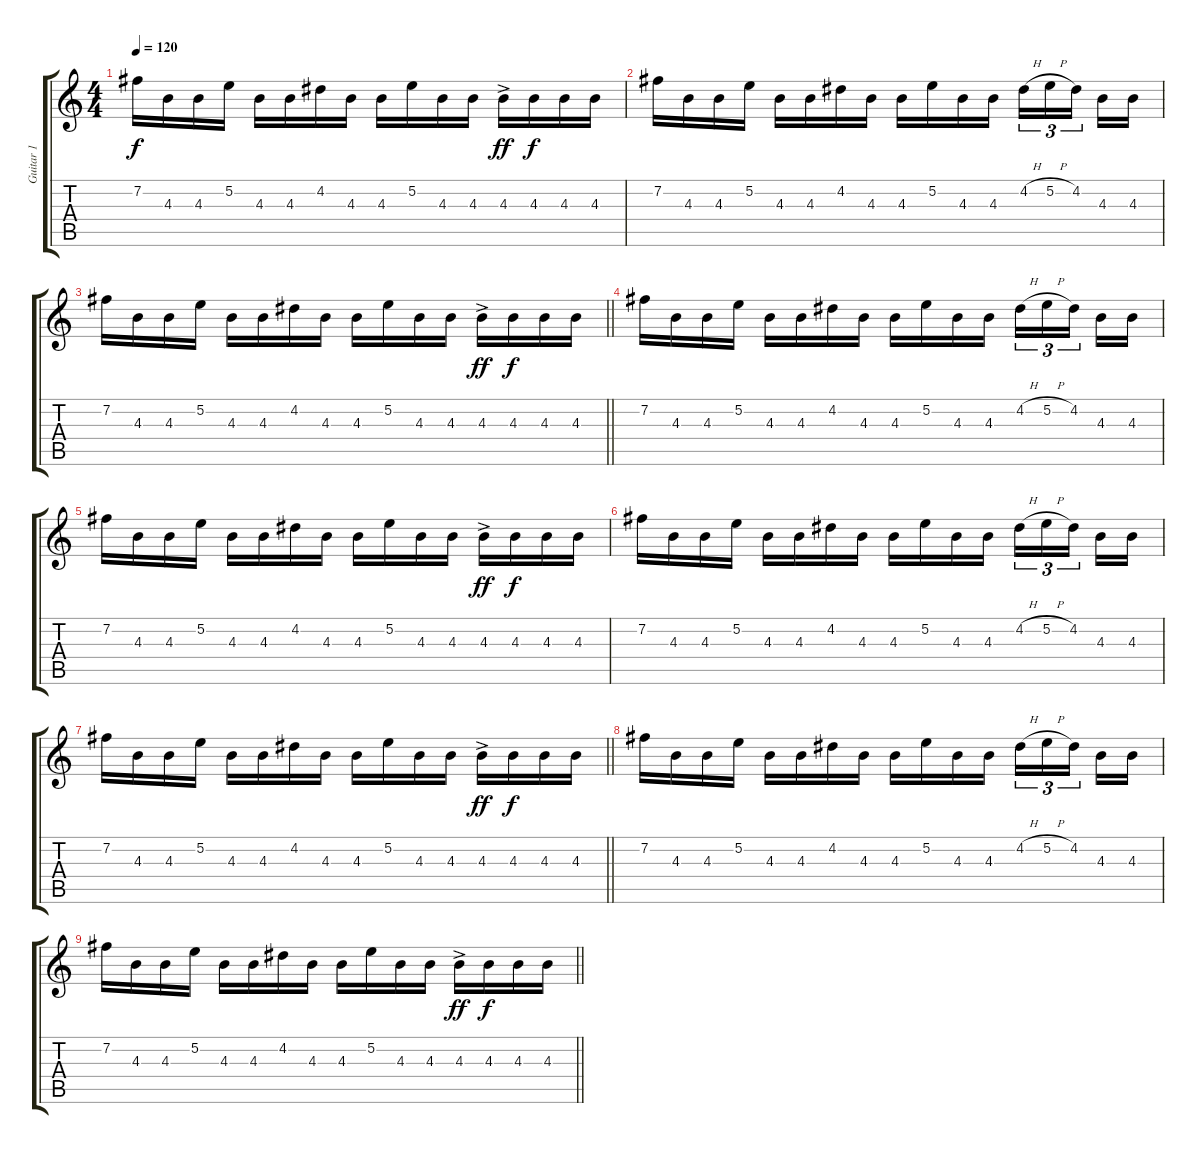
\track ("Guitar 1" "Guitar 1") {instrument distortionguitar}
\staff {score tabs}
\tuning (E4 B3 G3 D3 A2 D2) {hide}
\ts (4 4)
\tempo 120
\clef g2
\ks c
7.2.16{dy f} 4.3.16 4.3.16 5.2.16 4.3.16 4.3.16 4.2.16 4.3.16 4.3.16 5.2.16 4.3.16 4.3.16 4.3{ac}.16{dy ff} 4.3.16{dy f} 4.3.16 4.3.16 |
7.2.16 4.3.16 4.3.16 5.2.16 4.3.16 4.3.16 4.2.16 4.3.16 4.3.16 5.2.16 4.3.16 4.3.16 4.2{h}.16{tu (3 2)} 5.2{h}.16{tu (3 2)} 4.2.16{tu (3 2) beam splitsecondary} 4.3.16 4.3.16 |
\barLineRight lightlight
7.2.16 4.3.16 4.3.16 5.2.16 4.3.16 4.3.16 4.2.16 4.3.16 4.3.16 5.2.16 4.3.16 4.3.16 4.3{ac}.16{dy ff} 4.3.16{dy f} 4.3.16 4.3.16 |
7.2.16 4.3.16 4.3.16 5.2.16 4.3.16 4.3.16 4.2.16 4.3.16 4.3.16 5.2.16 4.3.16 4.3.16 4.2{h}.16{tu (3 2)} 5.2{h}.16{tu (3 2)} 4.2.16{tu (3 2) beam splitsecondary} 4.3.16 4.3.16 |
7.2.16 4.3.16 4.3.16 5.2.16 4.3.16 4.3.16 4.2.16 4.3.16 4.3.16 5.2.16 4.3.16 4.3.16 4.3{ac}.16{dy ff} 4.3.16{dy f} 4.3.16 4.3.16 |
7.2.16 4.3.16 4.3.16 5.2.16 4.3.16 4.3.16 4.2.16 4.3.16 4.3.16 5.2.16 4.3.16 4.3.16 4.2{h}.16{tu (3 2)} 5.2{h}.16{tu (3 2)} 4.2.16{tu (3 2) beam splitsecondary} 4.3.16 4.3.16 |
\barLineRight lightlight
7.2.16 4.3.16 4.3.16 5.2.16 4.3.16 4.3.16 4.2.16 4.3.16 4.3.16 5.2.16 4.3.16 4.3.16 4.3{ac}.16{dy ff} 4.3.16{dy f} 4.3.16 4.3.16 |
7.2.16 4.3.16 4.3.16 5.2.16 4.3.16 4.3.16 4.2.16 4.3.16 4.3.16 5.2.16 4.3.16 4.3.16 4.2{h}.16{tu (3 2)} 5.2{h}.16{tu (3 2)} 4.2.16{tu (3 2) beam splitsecondary} 4.3.16 4.3.16 |
\barLineRight lightlight
7.2.16 4.3.16 4.3.16 5.2.16 4.3.16 4.3.16 4.2.16 4.3.16 4.3.16 5.2.16 4.3.16 4.3.16 4.3{ac}.16{dy ff} 4.3.16{dy f} 4.3.16 4.3.16
